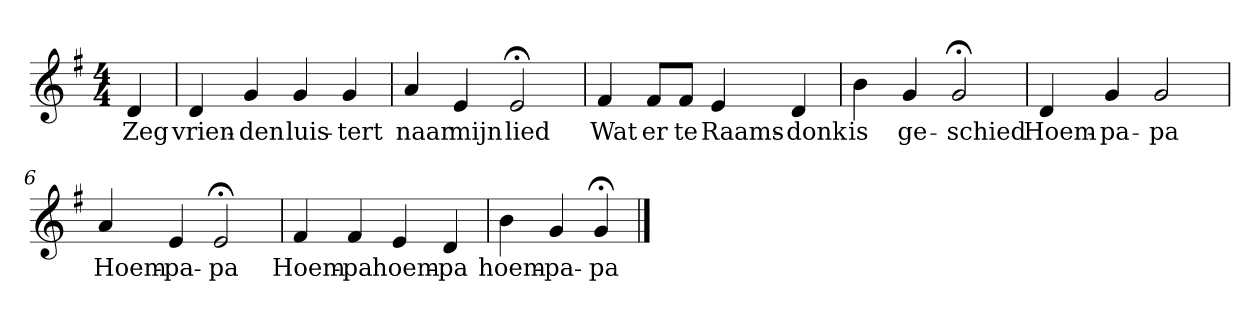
**kern	**text
*part1	*part1
*staff1	*staff1
*k[f#]	*
*G:	*
*M4/4	*
*MM120	*
=	=
4d	Zeg
=1	=1
4d	vrien-
4g	-den
4g	luis-
4g	-tert
=2	=2
4a	naar
4e	mijn
2e;<	lied
=3	=3
4f#	Wat
8f#L	er
8f#J	te
4e	Raams-
4d	-donk
=4	=4
4b	is
4g	ge-
2g;<	-schied
=5	=5
4d	Hoem-
4g	-pa-
2g	-pa
=6	=6
4a	Hoem-
4e	-pa-
2e;<	-pa
=7	=7
4f#	Hoem-
4f#	-pa
4e	hoem-
4d	-pa
=8	=8
4b	hoem-
4g	-pa-
4g;<	-pa
==	==
*-	*-
